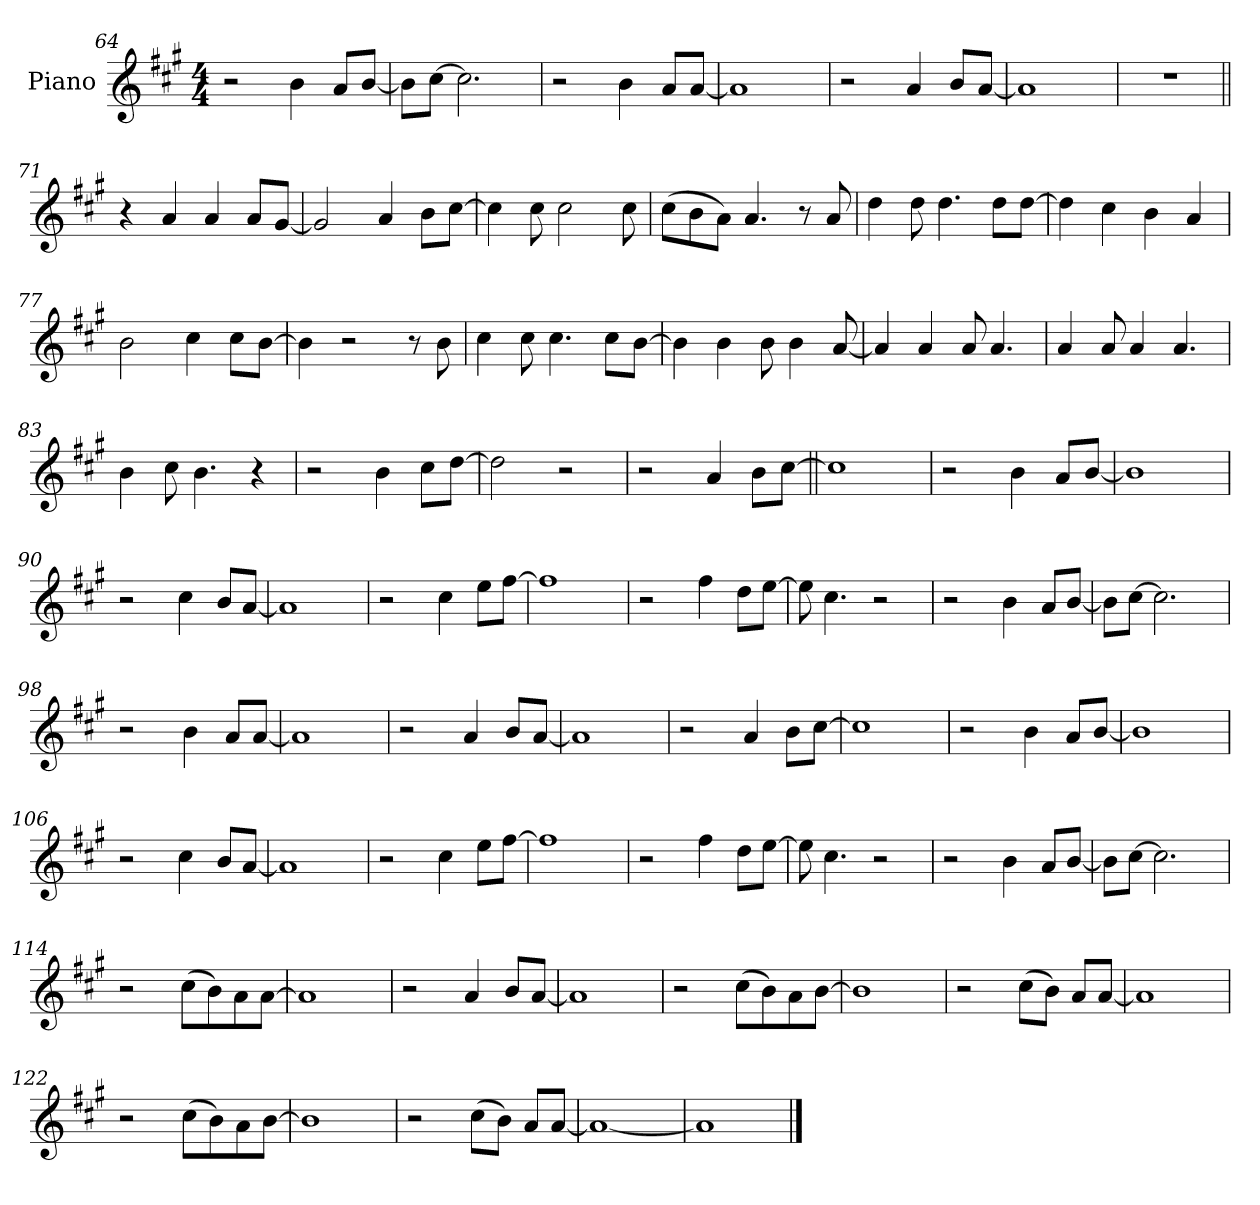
**kern
*part1
*staff1
*I"Piano
*I'Pno.
*clefG2
*k[f#c#g#]
*M4/4
=64
2r
4b
8aL
[8bJ
=65
8bL]
[8cc#J
2.cc#]
=66
2r
4b
8aL
[8aJ
=67
1a]
=68
2r
4a
8bL
[8aJ
=69
1a]
=70
1r
=71||
4r
4a
4a
8aL
[8g#J
=72
2g#]
4a
8bL
[8cc#J
=73
4cc#]
8cc#
2cc#
8cc#
=74
(<8cc#L
8b
8aJ)
4.a
8r
8a
=75
4dd
8dd
4.dd
8ddL
[8ddJ
=76
4dd]
4cc#
4b
4a
=77
2b
4cc#
8cc#L
[8bJ
=78
4b]
2r
8r
8b
=79
4cc#
8cc#
4.cc#
8cc#L
[8bJ
=80
4b]
4b
8b
4b
[8a
=81
4a]
4a
8a
4.a
=82
4a
8a
4a
4.a
=83
4b
8cc#
4.b
4r
=84
2r
4b
8cc#L
[8ddJ
=85
2dd]
2r
=86
2r
4a
8bL
[8cc#J
=87||
1cc#]
=88
2r
4b
8aL
[8bJ
=89
1b]
=90
2r
4cc#
8bL
[8aJ
=91
1a]
=92
2r
4cc#
8eeL
[8ff#J
=93
1ff#]
=94
2r
4ff#
8ddL
[8eeJ
=95
8ee]
4.cc#
2r
=96
2r
4b
8aL
[8bJ
=97
8bL]
[8cc#J
2.cc#]
=98
2r
4b
8aL
[8aJ
=99
1a]
=100
2r
4a
8bL
[8aJ
=101
1a]
=102
2r
4a
8bL
[8cc#J
=103
1cc#]
=104
2r
4b
8aL
[8bJ
=105
1b]
=106
2r
4cc#
8bL
[8aJ
=107
1a]
=108
2r
4cc#
8eeL
[8ff#J
=109
1ff#]
=110
2r
4ff#
8ddL
[8eeJ
=111
8ee]
4.cc#
2r
=112
2r
4b
8aL
[8bJ
=113
8bL]
[8cc#J
2.cc#]
=114
2r
(>8cc#L
8b)
8a
[8aJ
=115
1a]
=116
2r
4a
8bL
[8aJ
=117
1a]
=118
2r
(>8cc#L
8b)
8a
[8bJ
=119
1b]
=120
2r
(<8cc#L
8bJ)
8aL
[8aJ
=121
1a]
=122
2r
(>8cc#L
8b)
8a
[8bJ
=123
1b]
=124
2r
(<8cc#L
8bJ)
8aL
[8aJ
=125
1a_
=126
1a]
==
*-
